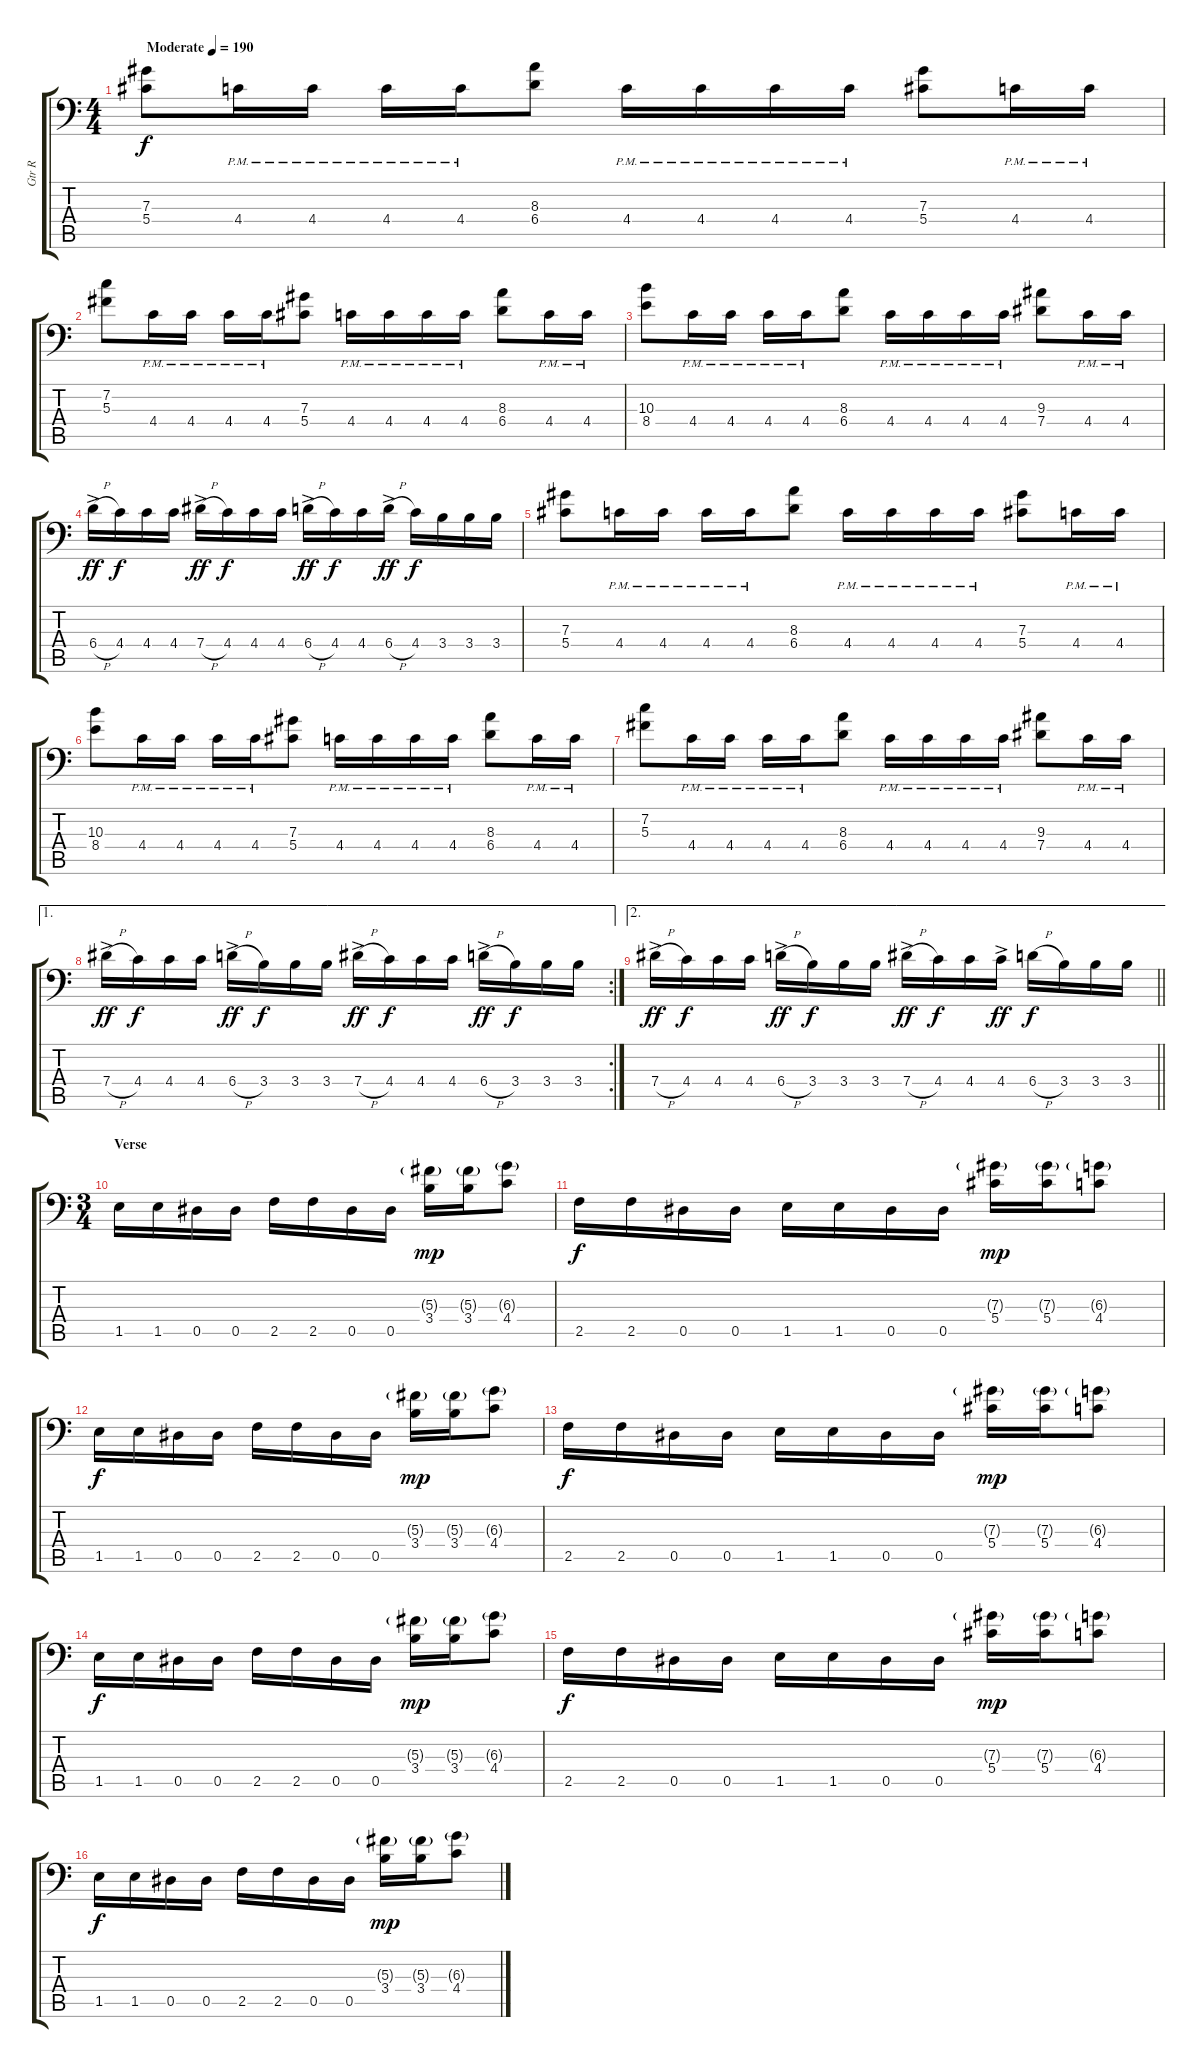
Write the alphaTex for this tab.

\track ("Gtr R" "Gtr R") {instrument distortionguitar}
\staff {score tabs}
\tuning (Bb3 F3 Db3 Ab2 Eb2 Bb1) {hide}
\ts (4 4)
\tempo (190 "Moderate")
\clef f4
\ks c
(7.3 5.4).8{dy f instrument distortionguitar} 4.4{pm}.16 4.4{pm}.16 4.4{pm}.16 4.4{pm}.16 (8.3 6.4).8 4.4{pm}.16 4.4{pm}.16 4.4{pm}.16 4.4{pm}.16 (7.3 5.4).8 4.4{pm}.16 4.4{pm}.16 |
(7.2 5.3).8 4.4{pm}.16 4.4{pm}.16 4.4{pm}.16 4.4{pm}.16 (7.3 5.4).8 4.4{pm}.16 4.4{pm}.16 4.4{pm}.16 4.4{pm}.16 (8.3 6.4).8 4.4{pm}.16 4.4{pm}.16 |
(10.3 8.4).8 4.4{pm}.16 4.4{pm}.16 4.4{pm}.16 4.4{pm}.16 (8.3 6.4).8 4.4{pm}.16 4.4{pm}.16 4.4{pm}.16 4.4{pm}.16 (9.3 7.4).8 4.4{pm}.16 4.4{pm}.16 |
6.4{h ac}.16{dy ff} 4.4.16{dy f} 4.4.16 4.4.16 7.4{h ac}.16{dy ff} 4.4.16{dy f} 4.4.16 4.4.16 6.4{h ac}.16{dy ff} 4.4.16{dy f} 4.4.16 6.4{h ac}.16{dy ff} 4.4.16{dy f} 3.4.16 3.4.16 3.4.16 |
(7.3 5.4).8 4.4{pm}.16 4.4{pm}.16 4.4{pm}.16 4.4{pm}.16 (8.3 6.4).8 4.4{pm}.16 4.4{pm}.16 4.4{pm}.16 4.4{pm}.16 (7.3 5.4).8 4.4{pm}.16 4.4{pm}.16 |
(10.3 8.4).8 4.4{pm}.16 4.4{pm}.16 4.4{pm}.16 4.4{pm}.16 (7.3 5.4).8 4.4{pm}.16 4.4{pm}.16 4.4{pm}.16 4.4{pm}.16 (8.3 6.4).8 4.4{pm}.16 4.4{pm}.16 |
(7.2 5.3).8 4.4{pm}.16 4.4{pm}.16 4.4{pm}.16 4.4{pm}.16 (8.3 6.4).8 4.4{pm}.16 4.4{pm}.16 4.4{pm}.16 4.4{pm}.16 (9.3 7.4).8 4.4{pm}.16 4.4{pm}.16 |
\ae 1
\rc 2
7.4{h ac}.16{dy ff} 4.4.16{dy f} 4.4.16 4.4.16 6.4{h ac}.16{dy ff} 3.4.16{dy f} 3.4.16 3.4.16 7.4{h ac}.16{dy ff} 4.4.16{dy f} 4.4.16 4.4.16 6.4{h ac}.16{dy ff} 3.4.16{dy f} 3.4.16 3.4.16 |
\ae 2
\barLineRight lightlight
7.4{h ac}.16{dy ff} 4.4.16{dy f} 4.4.16 4.4.16 6.4{h ac}.16{dy ff} 3.4.16{dy f} 3.4.16 3.4.16 7.4{h ac}.16{dy ff} 4.4.16{dy f} 4.4.16 4.4{ac}.16{dy ff} 6.4{h}.16{dy f} 3.4.16 3.4.16 3.4.16 |
\ts (3 4)
\section ("" "Verse")
1.5.16 1.5.16 0.5.16 0.5.16 2.5.16 2.5.16 0.5.16 0.5.16 (5.3{g} 3.4).16{dy mp} (5.3{g} 3.4).16 (6.3{g} 4.4).8 |
2.5.16{dy f} 2.5.16 0.5.16 0.5.16 1.5.16 1.5.16 0.5.16 0.5.16 (7.3{g} 5.4).16{dy mp} (7.3{g} 5.4).16 (6.3{g} 4.4).8 |
1.5.16{dy f} 1.5.16 0.5.16 0.5.16 2.5.16 2.5.16 0.5.16 0.5.16 (5.3{g} 3.4).16{dy mp} (5.3{g} 3.4).16 (6.3{g} 4.4).8 |
2.5.16{dy f} 2.5.16 0.5.16 0.5.16 1.5.16 1.5.16 0.5.16 0.5.16 (7.3{g} 5.4).16{dy mp} (7.3{g} 5.4).16 (6.3{g} 4.4).8 |
1.5.16{dy f} 1.5.16 0.5.16 0.5.16 2.5.16 2.5.16 0.5.16 0.5.16 (5.3{g} 3.4).16{dy mp} (5.3{g} 3.4).16 (6.3{g} 4.4).8 |
2.5.16{dy f} 2.5.16 0.5.16 0.5.16 1.5.16 1.5.16 0.5.16 0.5.16 (7.3{g} 5.4).16{dy mp} (7.3{g} 5.4).16 (6.3{g} 4.4).8 |
1.5.16{dy f} 1.5.16 0.5.16 0.5.16 2.5.16 2.5.16 0.5.16 0.5.16 (5.3{g} 3.4).16{dy mp} (5.3{g} 3.4).16 (6.3{g} 4.4).8
